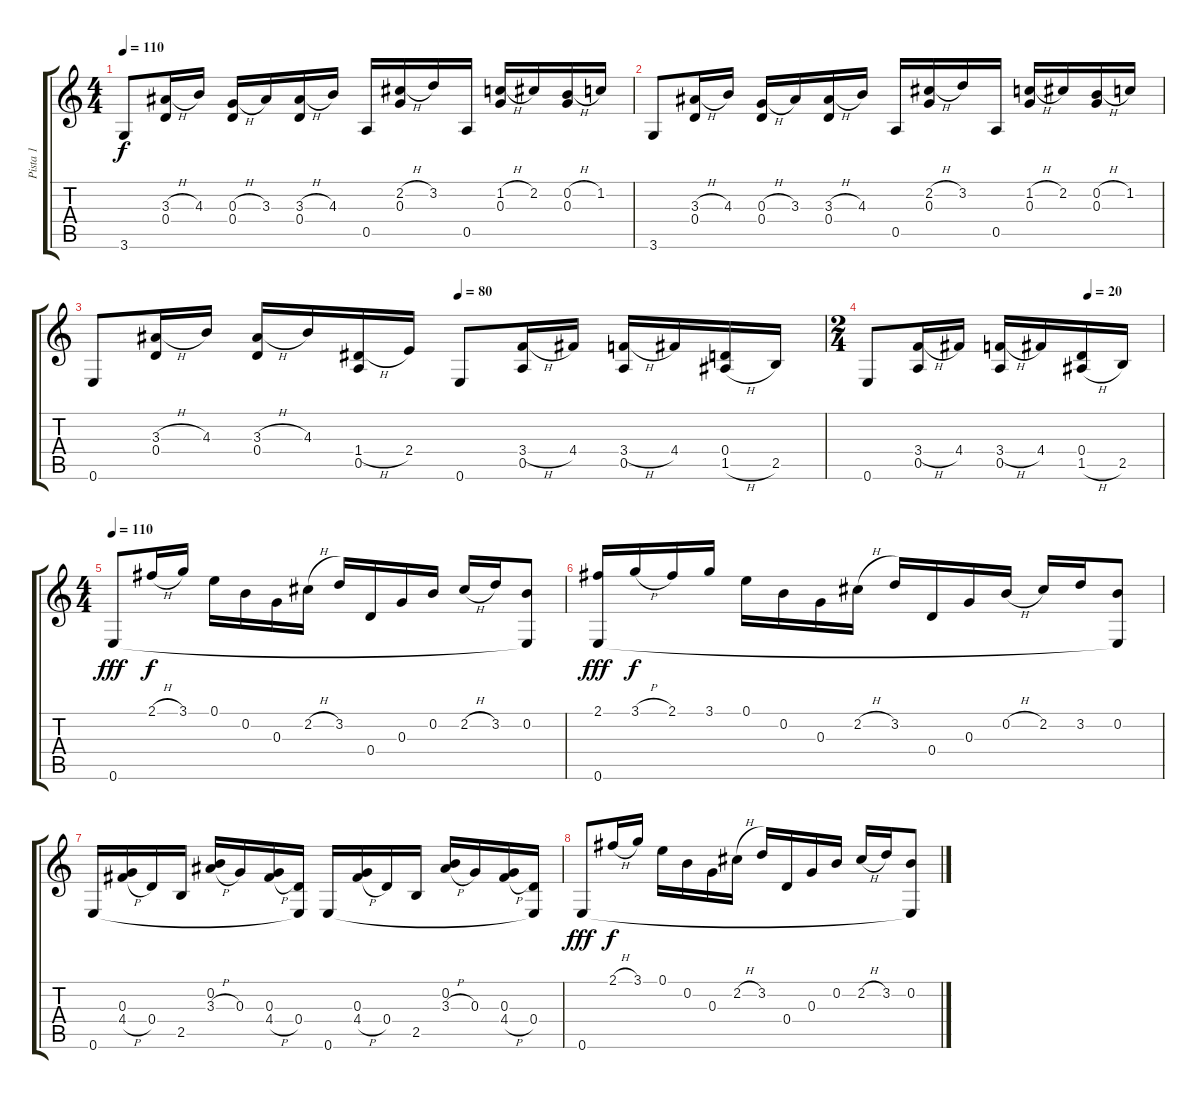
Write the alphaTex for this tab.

\track ("Pista 1" "Pista 1") {instrument acousticguitarnylon}
\staff {score tabs}
\tuning (E4 B3 G3 D3 A2 E2) {hide}
\ts (4 4)
\tempo 110
\clef g2
\ks c
3.6.8{dy f instrument acousticguitarnylon} (3.3{h} 0.4).16 4.3.16 (0.3{h} 0.4).16 3.3.16 (3.3{h} 0.4).16 4.3.16 0.5.16 (2.2{h} 0.3).16 3.2.16 0.5.16 (1.2{h} 0.3).16 2.2.16 (0.2{h} 0.3).16 1.2.16 |
3.6.8{volume 7} (3.3{h} 0.4).16 4.3.16 (0.3{h} 0.4).16 3.3.16 (3.3{h} 0.4).16 4.3.16 0.5.16 (2.2{h} 0.3).16 3.2.16 0.5.16 (1.2{h} 0.3).16 2.2.16 (0.2{h} 0.3).16 1.2.16 |
\tempo (80 0.5)
0.6.8{volume 16} (3.3{h} 0.4).16 4.3.16 (3.3{h} 0.4).16 4.3.16 (1.4{h} 0.5).16 2.4.16 0.6.8{volume 9} (3.4{h} 0.5).16 4.4.16 (3.4{h} 0.5).16 4.4.16 (0.4 1.5{h}).16 2.5.16 |
\ts (2 4)
\tempo (20 0.75)
0.6.8{volume 4} (3.4{h} 0.5).16 4.4.16 (3.4{h} 0.5).16 4.4.16 (0.4 1.5{h}).16 2.5.16 |
\ts (4 4)
\tempo 110
0.6.8{dy fff volume 16} 2.1{h}.16{dy f} 3.1.16 0.1.16 0.2.16 0.3.16 2.2{h}.16 3.2.16 0.4.16 0.3.16 0.2.16 2.2{h}.16 3.2.16 (0.2 0.6{t}).8 |
(2.1 0.6).16{dy fff} 3.1{h}.16{dy f} 2.1.16 3.1.16 0.1.16 0.2.16 0.3.16 2.2{h}.16 3.2.16 0.4.16 0.3.16 0.2{h}.16 2.2.16 3.2.16 (0.2 0.6{t}).8 |
0.6.16 (0.3 4.4{h}).16 0.4.16 2.5.16 (0.2 3.3{h}).16 0.3.16 (0.3 4.4{h}).16 (0.4 0.6{t}).16 0.6.16 (0.3 4.4{h}).16 0.4.16 2.5.16 (0.2 3.3{h}).16 0.3.16 (0.3 4.4{h}).16 (0.4 0.6{t}).16 |
0.6.8{dy fff} 2.1{h}.16{dy f} 3.1.16 0.1.16 0.2.16 0.3.16 2.2{h}.16 3.2.16 0.4.16 0.3.16 0.2.16 2.2{h}.16 3.2.16 (0.2 0.6{t}).8
